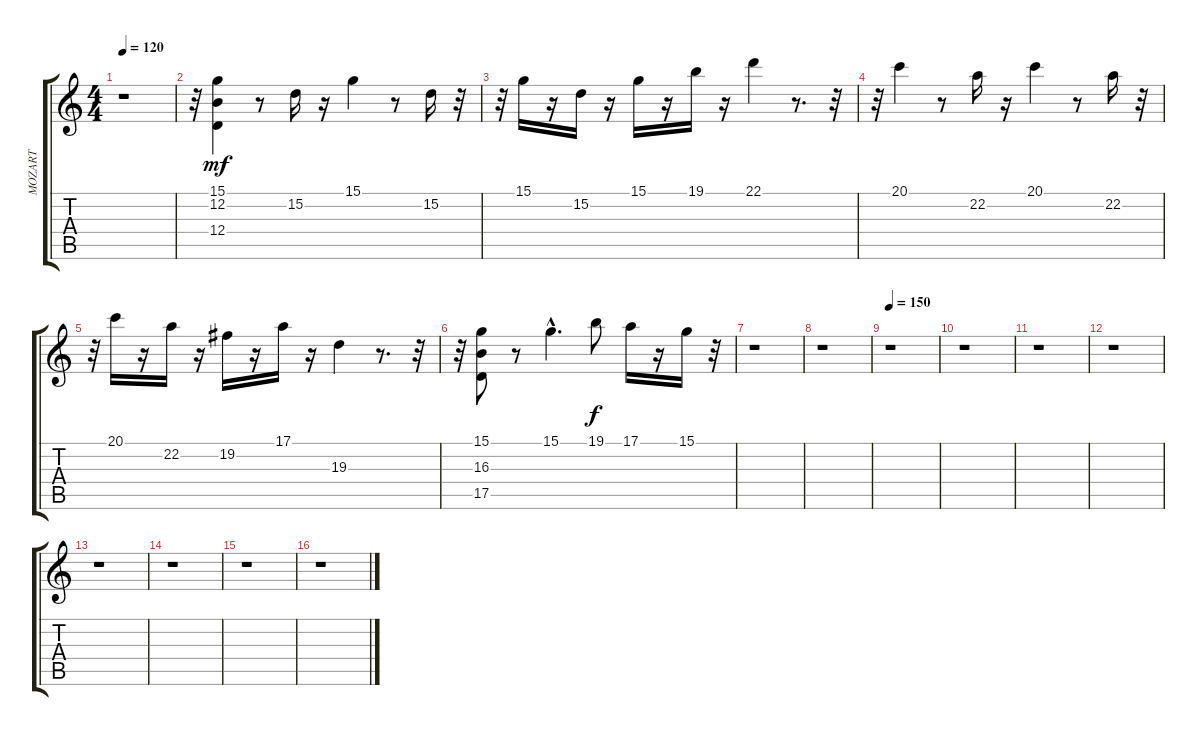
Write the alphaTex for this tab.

\track ("MOZART" "MOZART") {instrument tremolostrings}
\staff {score tabs}
\tuning (E4 B3 G3 D3 A2 E2) {hide}
\ts (4 4)
\tempo 120
\clef g2
\ks c
r.1{dy mf instrument tremolostrings} |
r.32 (15.1 12.2 12.4).4 r.8 15.2.16 r.16 15.1.4 r.8 15.2.16 r.32 |
r.32 15.1.16 r.16 15.2.16 r.16 15.1.16 r.16 19.1.16 r.16 22.1.4 r.8{d} r.32 |
r.32 20.1.4 r.8 22.2.16 r.16 20.1.4 r.8 22.2.16 r.32 |
r.32 20.1.16 r.16 22.2.16 r.16 19.2.16 r.16 17.1.16 r.16 19.3.4 r.8{d} r.32 |
r.32 (15.1 16.3 17.5).8 r.8 15.1{hac}.4{d} 19.1.8{dy f} 17.1.16 r.16 15.1.16 r.32 |
r.1 |
r.1 |
\tempo 150
r.1 |
r.1 |
r.1 |
r.1 |
r.1 |
r.1 |
r.1 |
r.1
